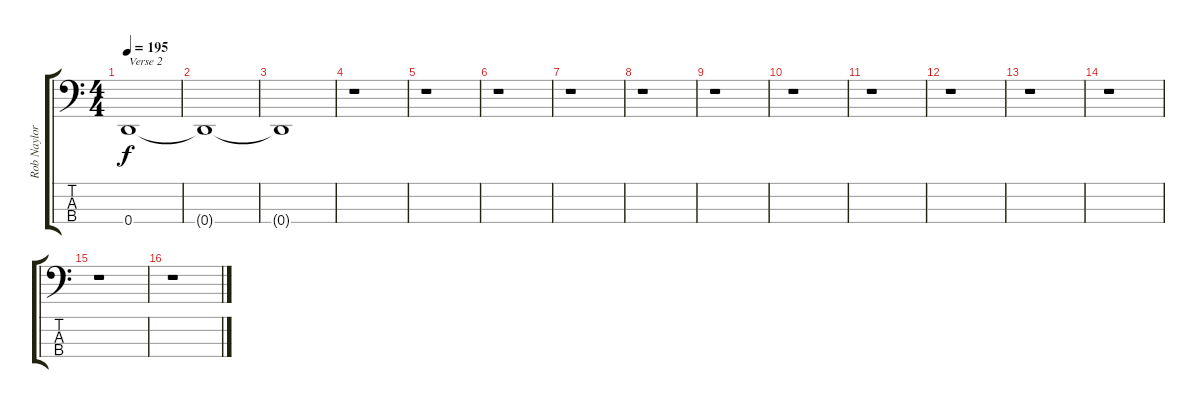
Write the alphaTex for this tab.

\track ("Rob Naylor ( fills )" "Rob Naylor") {instrument electricbasspick}
\staff {score tabs}
\tuning (G2 D2 A1 D1) {hide}
\ts (4 4)
\tempo 195
\clef f4
\ks c
0.4.1{txt "Verse 2" dy f} |
0.4{t}.1 |
0.4{t}.1 |
r.1 |
r.1 |
r.1 |
r.1 |
r.1 |
r.1 |
r.1 |
r.1 |
r.1 |
r.1 |
r.1 |
r.1 |
r.1
